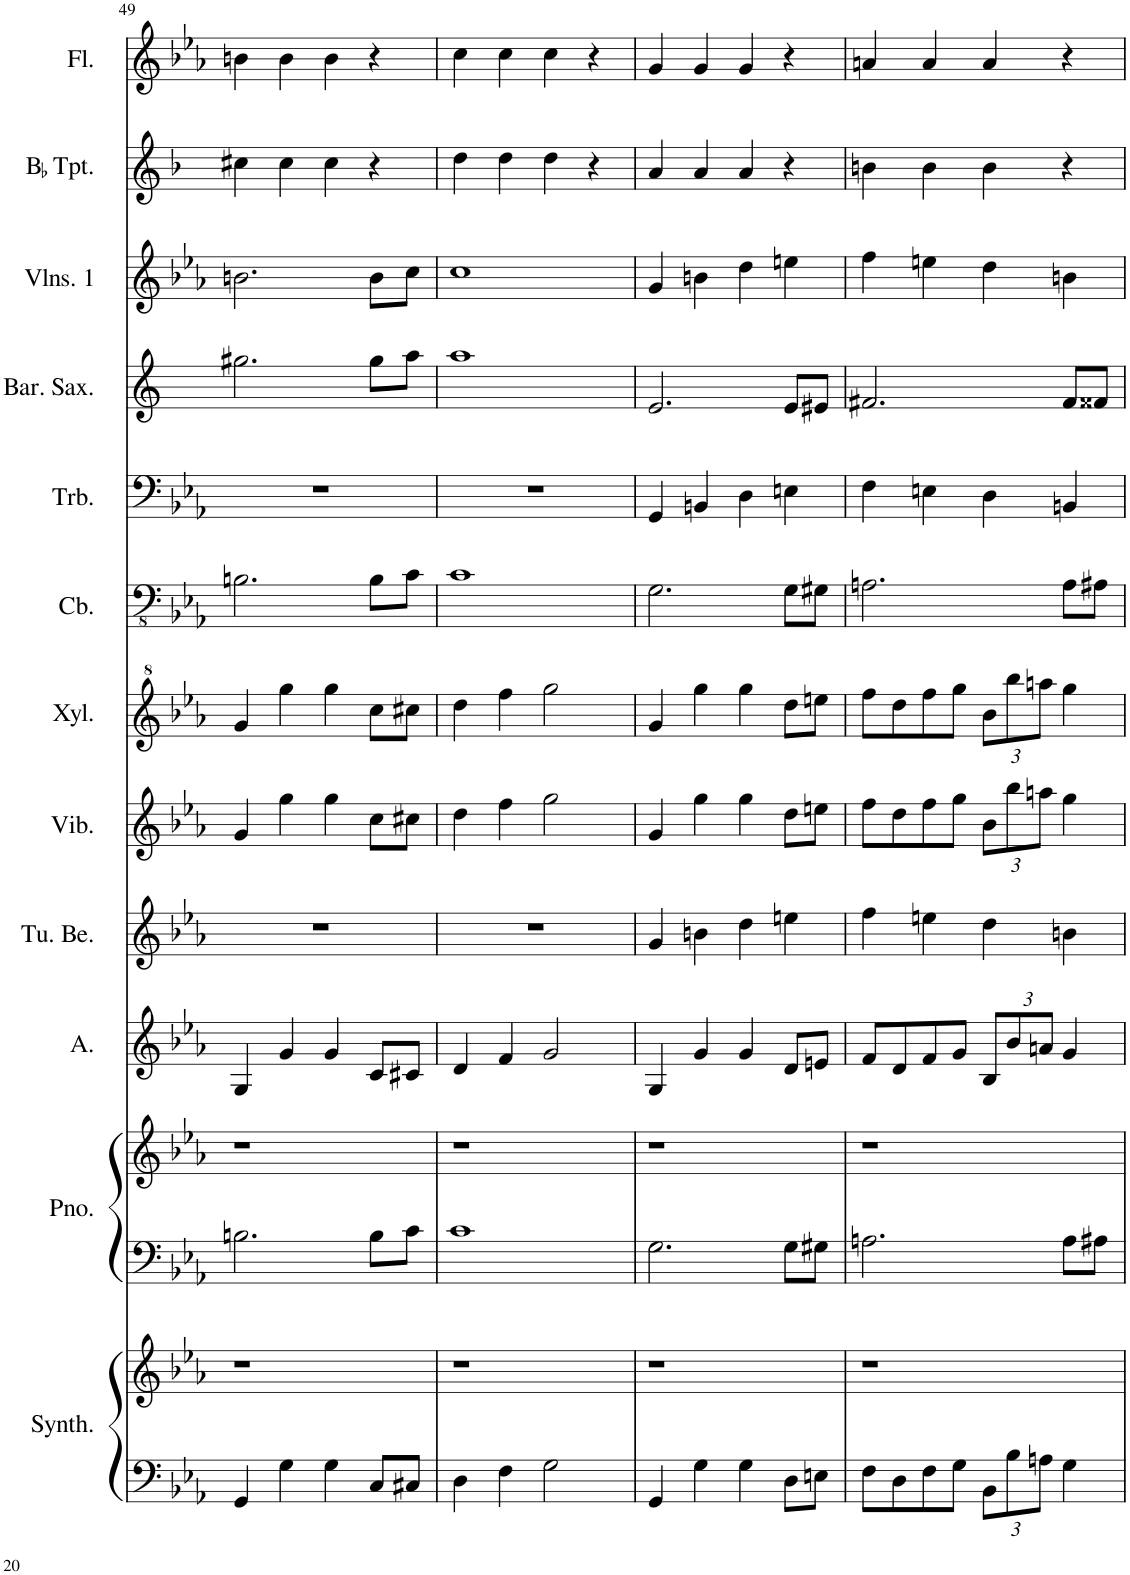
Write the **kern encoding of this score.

**kern	**kern	**kern	**kern	**kern	**kern	**kern	**kern	**kern	**kern	**kern	**kern	**kern	**kern
*part12	*part12	*part11	*part11	*part10	*part9	*part8	*part7	*part6	*part5	*part4	*part3	*part2	*part1
*staff14	*staff13	*staff12	*staff11	*staff10	*staff9	*staff8	*staff7	*staff6	*staff5	*staff4	*staff3	*staff2	*staff1
*I"Keyboard Synthesizer	*	*I"Piano	*	*I"Alto	*I"Tubular Bells	*I"Vibraphone	*I"Xylophone	*I"Contrabass	*I"Trombone	*I"Baritone Saxophone	*I"Violins 1	*I"BaccidentalFlat Trumpet	*I"Flute
*I'Synth.	*	*I'Pno.	*	*I'A.	*I'Tu. Be.	*I'Vib.	*I'Xyl.	*I'Cb.	*I'Trb.	*I'Bar. Sax.	*I'Vlns. 1	*I'BaccidentalFlat Tpt.	*I'Fl.
!!LO:PB:g=z
*clefF4	*clefG2	*clefF4	*clefG2	*clefG2	*clefG2	*clefG2	*clefG^2	*clefFv4	*clefF4	*clefG2	*clefG2	*clefG2	*clefG2
*	*	*	*	*	*	*	*	*Trd7c12	*	*Trd12c21	*	*Trd1c2	*
*k[b-e-a-]	*k[b-e-a-]	*k[b-e-a-]	*k[b-e-a-]	*k[b-e-a-]	*k[b-e-a-]	*k[b-e-a-]	*k[b-e-a-]	*k[b-e-a-]	*k[b-e-a-]	*k[]	*k[b-e-a-]	*k[b-]	*k[b-e-a-]
*M4/4	*M4/4	*M4/4	*M4/4	*M4/4	*M4/4	*M4/4	*M4/4	*M4/4	*M4/4	*M4/4	*M4/4	*M4/4	*M4/4
=49	=49	=49	=49	=49	=49	=49	=49	=49	=49	=49	=49	=49	=49
4GG/	1r	2.Bn\	1r	4G/	1r	4g/	4gg/	2.BBn\	1r	2.gg#X\	2.bn\	4cc#X\	4bn\
4G\	.	.	.	4g/	.	4gg\	4ggg\	.	.	.	.	4cc#\	4b\
4G\	.	.	.	4g/	.	4gg\	4ggg\	.	.	.	.	4cc#\	4b\
8C/L	.	8B\L	.	8c/L	.	8cc\L	8ccc\L	8BB\L	.	8gg#\L	8b\L	4r	4r
8C#X/J	.	8c\J	.	8c#X/J	.	8cc#X\J	8ccc#X\J	8C\J	.	8aa\J	8cc\J	.	.
=50	=50	=50	=50	=50	=50	=50	=50	=50	=50	=50	=50	=50	=50
4D\	1r	1c	1r	4d/	1r	4dd\	4ddd\	1C	1r	1aa	1cc	4dd\	4cc\
4F\	.	.	.	4f/	.	4ff\	4fff\	.	.	.	.	4dd\	4cc\
2G\	.	.	.	2g/	.	2gg\	2ggg\	.	.	.	.	4dd\	4cc\
.	.	.	.	.	.	.	.	.	.	.	.	4r	4r
=51	=51	=51	=51	=51	=51	=51	=51	=51	=51	=51	=51	=51	=51
4GG/	1r	2.G\	1r	4G/	4g/	4g/	4gg/	2.GG\	4GG/	2.e/	4g/	4a/	4g/
4G\	.	.	.	4g/	4bn\	4gg\	4ggg\	.	4BBn/	.	4bn\	4a/	4g/
4G\	.	.	.	4g/	4dd\	4gg\	4ggg\	.	4D\	.	4dd\	4a/	4g/
8D\L	.	8G\L	.	8d/L	4een\	8dd\L	8ddd\L	8GG\L	4En\	8e/L	4een\	4r	4r
8En\J	.	8G#X\J	.	8en/J	.	8een\J	8eeen\J	8GG#X\J	.	8e#X/J	.	.	.
=52	=52	=52	=52	=52	=52	=52	=52	=52	=52	=52	=52	=52	=52
8F\L	1r	2.An\	1r	8f/L	4ff\	8ff\L	8fff\L	2.AAn\	4F\	2.f#X/	4ff\	4bn\	4an/
8D\	.	.	.	8d/	.	8dd\	8ddd\	.	.	.	.	.	.
8F\	.	.	.	8f/	4een\	8ff\	8fff\	.	4En\	.	4een\	4b\	4a/
8G\J	.	.	.	8g/J	.	8gg\J	8ggg\J	.	.	.	.	.	.
*Xbrackettup	*	*	*	*Xbrackettup	*	*Xbrackettup	*Xbrackettup	*	*	*	*	*	*
12BB-\L	.	.	.	12B-/L	4dd\	12b-\L	12bb-\L	.	4D\	.	4dd\	4b\	4a/
12B-\	.	.	.	12b-/	.	12bb-\	12bbb-\	.	.	.	.	.	.
12An\J	.	.	.	12an/J	.	12aan\J	12aaan\J	.	.	.	.	.	.
4G\	.	8A\L	.	4g/	4bn\	4gg\	4ggg\	8AA\L	4BBn/	8f#/L	4bn\	4r	4r
.	.	8A#X\J	.	.	.	.	.	8AA#X\J	.	8f##X/J	.	.	.
=	=	=	=	=	=	=	=	=	=	=	=	=	=
*-	*-	*-	*-	*-	*-	*-	*-	*-	*-	*-	*-	*-	*-
